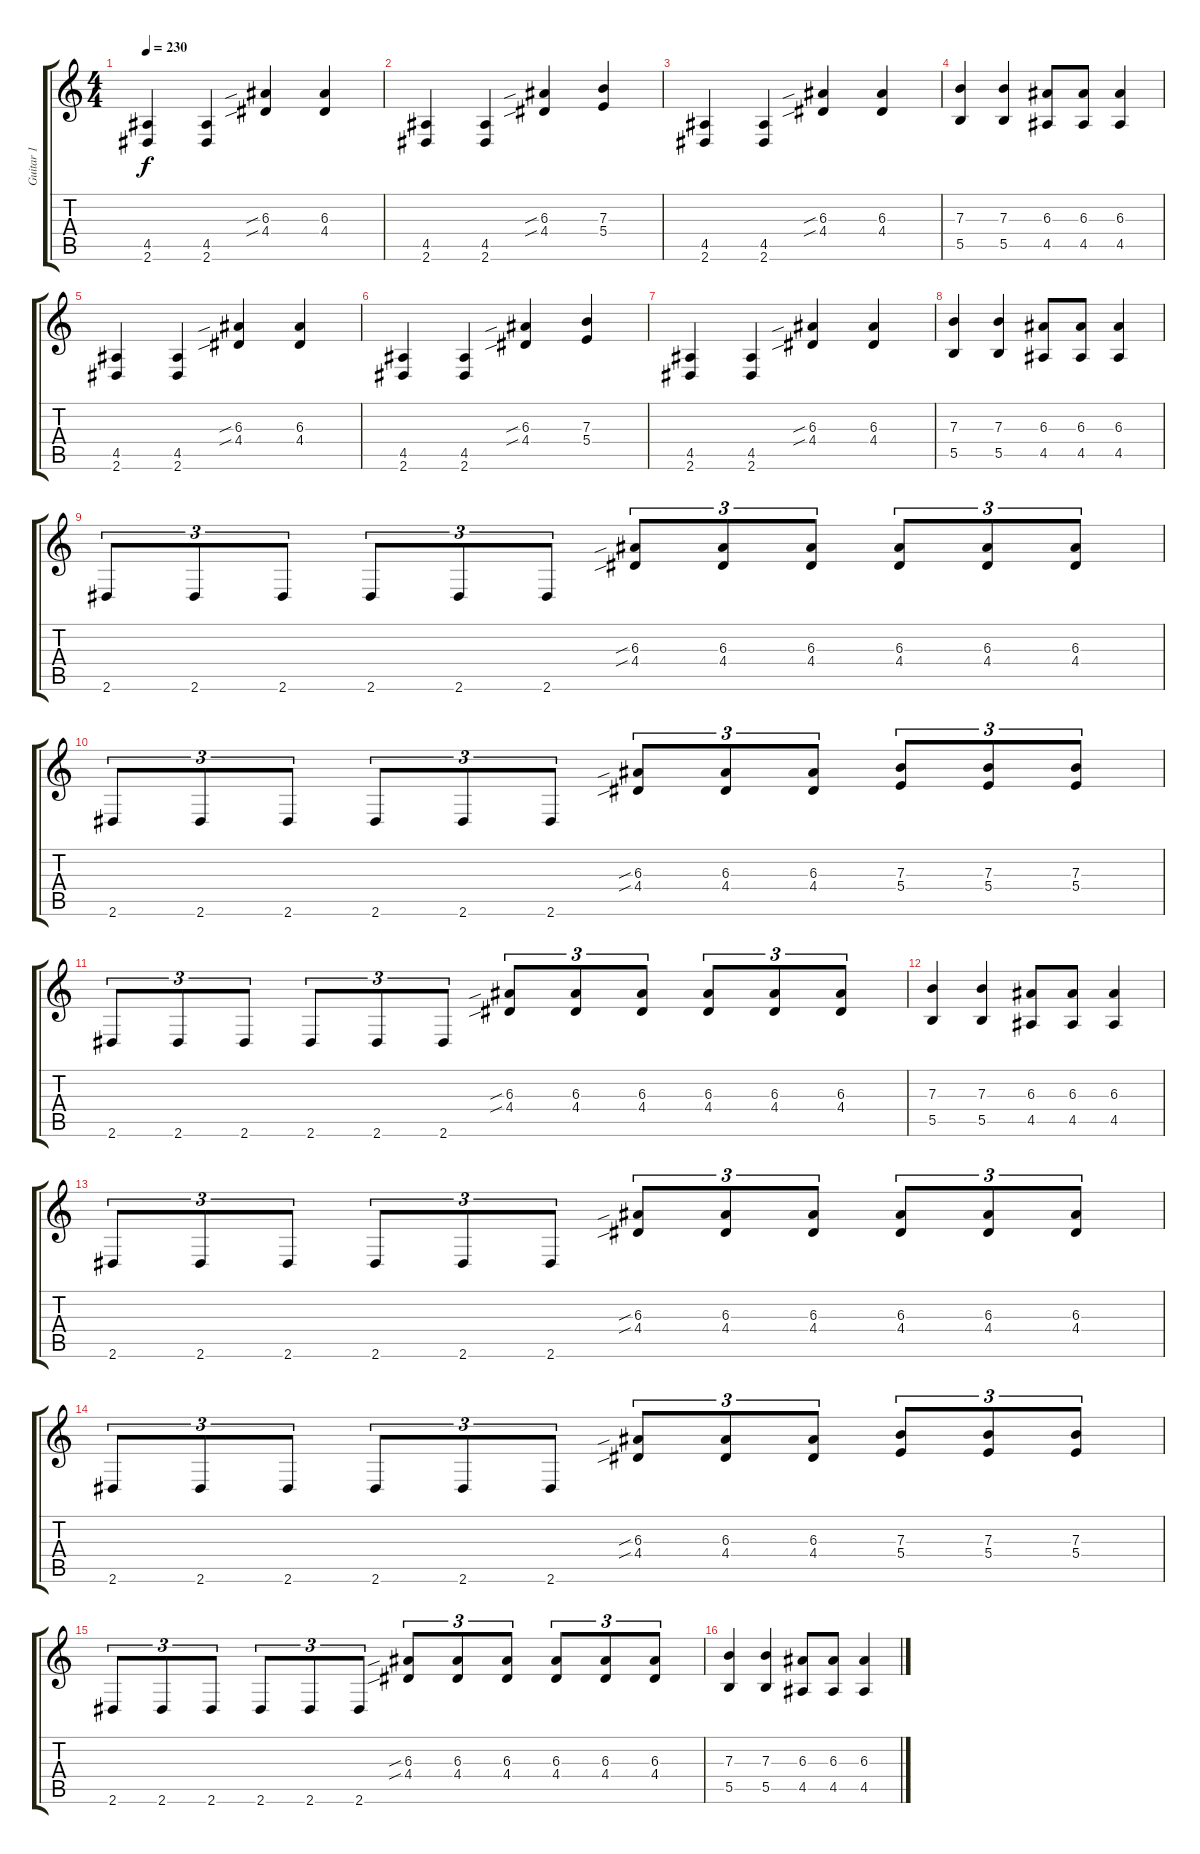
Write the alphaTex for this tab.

\track ("Guitar 1" "Guitar 1") {instrument distortionguitar}
\staff {score tabs}
\tuning (Db4 Ab3 E3 B2 Gb2 Db2) {hide}
\ts (4 4)
\tempo 230
\clef g2
\ks c
(4.5 2.6).4{dy f} (4.5 2.6).4 (6.3{sib} 4.4{sib}).4 (6.3 4.4).4 |
(4.5 2.6).4 (4.5 2.6).4 (6.3{sib} 4.4{sib}).4 (7.3 5.4).4 |
(4.5 2.6).4 (4.5 2.6).4 (6.3{sib} 4.4{sib}).4 (6.3 4.4).4 |
(7.3 5.5).4 (7.3 5.5).4 (6.3 4.5).8 (6.3 4.5).8 (6.3 4.5).4 |
(4.5 2.6).4 (4.5 2.6).4 (6.3{sib} 4.4{sib}).4 (6.3 4.4).4 |
(4.5 2.6).4 (4.5 2.6).4 (6.3{sib} 4.4{sib}).4 (7.3 5.4).4 |
(4.5 2.6).4 (4.5 2.6).4 (6.3{sib} 4.4{sib}).4 (6.3 4.4).4 |
(7.3 5.5).4 (7.3 5.5).4 (6.3 4.5).8 (6.3 4.5).8 (6.3 4.5).4 |
2.6.8{tu (3 2)} 2.6.8{tu (3 2)} 2.6.8{tu (3 2)} 2.6.8{tu (3 2)} 2.6.8{tu (3 2)} 2.6.8{tu (3 2)} (6.3{sib} 4.4{sib}).8{tu (3 2)} (6.3 4.4).8{tu (3 2)} (6.3 4.4).8{tu (3 2)} (6.3 4.4).8{tu (3 2)} (6.3 4.4).8{tu (3 2)} (6.3 4.4).8{tu (3 2)} |
2.6.8{tu (3 2)} 2.6.8{tu (3 2)} 2.6.8{tu (3 2)} 2.6.8{tu (3 2)} 2.6.8{tu (3 2)} 2.6.8{tu (3 2)} (6.3{sib} 4.4{sib}).8{tu (3 2)} (6.3 4.4).8{tu (3 2)} (6.3 4.4).8{tu (3 2)} (7.3 5.4).8{tu (3 2)} (7.3 5.4).8{tu (3 2)} (7.3 5.4).8{tu (3 2)} |
2.6.8{tu (3 2)} 2.6.8{tu (3 2)} 2.6.8{tu (3 2)} 2.6.8{tu (3 2)} 2.6.8{tu (3 2)} 2.6.8{tu (3 2)} (6.3{sib} 4.4{sib}).8{tu (3 2)} (6.3 4.4).8{tu (3 2)} (6.3 4.4).8{tu (3 2)} (6.3 4.4).8{tu (3 2)} (6.3 4.4).8{tu (3 2)} (6.3 4.4).8{tu (3 2)} |
(7.3 5.5).4 (7.3 5.5).4 (6.3 4.5).8 (6.3 4.5).8 (6.3 4.5).4 |
2.6.8{tu (3 2)} 2.6.8{tu (3 2)} 2.6.8{tu (3 2)} 2.6.8{tu (3 2)} 2.6.8{tu (3 2)} 2.6.8{tu (3 2)} (6.3{sib} 4.4{sib}).8{tu (3 2)} (6.3 4.4).8{tu (3 2)} (6.3 4.4).8{tu (3 2)} (6.3 4.4).8{tu (3 2)} (6.3 4.4).8{tu (3 2)} (6.3 4.4).8{tu (3 2)} |
2.6.8{tu (3 2)} 2.6.8{tu (3 2)} 2.6.8{tu (3 2)} 2.6.8{tu (3 2)} 2.6.8{tu (3 2)} 2.6.8{tu (3 2)} (6.3{sib} 4.4{sib}).8{tu (3 2)} (6.3 4.4).8{tu (3 2)} (6.3 4.4).8{tu (3 2)} (7.3 5.4).8{tu (3 2)} (7.3 5.4).8{tu (3 2)} (7.3 5.4).8{tu (3 2)} |
2.6.8{tu (3 2)} 2.6.8{tu (3 2)} 2.6.8{tu (3 2)} 2.6.8{tu (3 2)} 2.6.8{tu (3 2)} 2.6.8{tu (3 2)} (6.3{sib} 4.4{sib}).8{tu (3 2)} (6.3 4.4).8{tu (3 2)} (6.3 4.4).8{tu (3 2)} (6.3 4.4).8{tu (3 2)} (6.3 4.4).8{tu (3 2)} (6.3 4.4).8{tu (3 2)} |
(7.3 5.5).4 (7.3 5.5).4 (6.3 4.5).8 (6.3 4.5).8 (6.3 4.5).4
